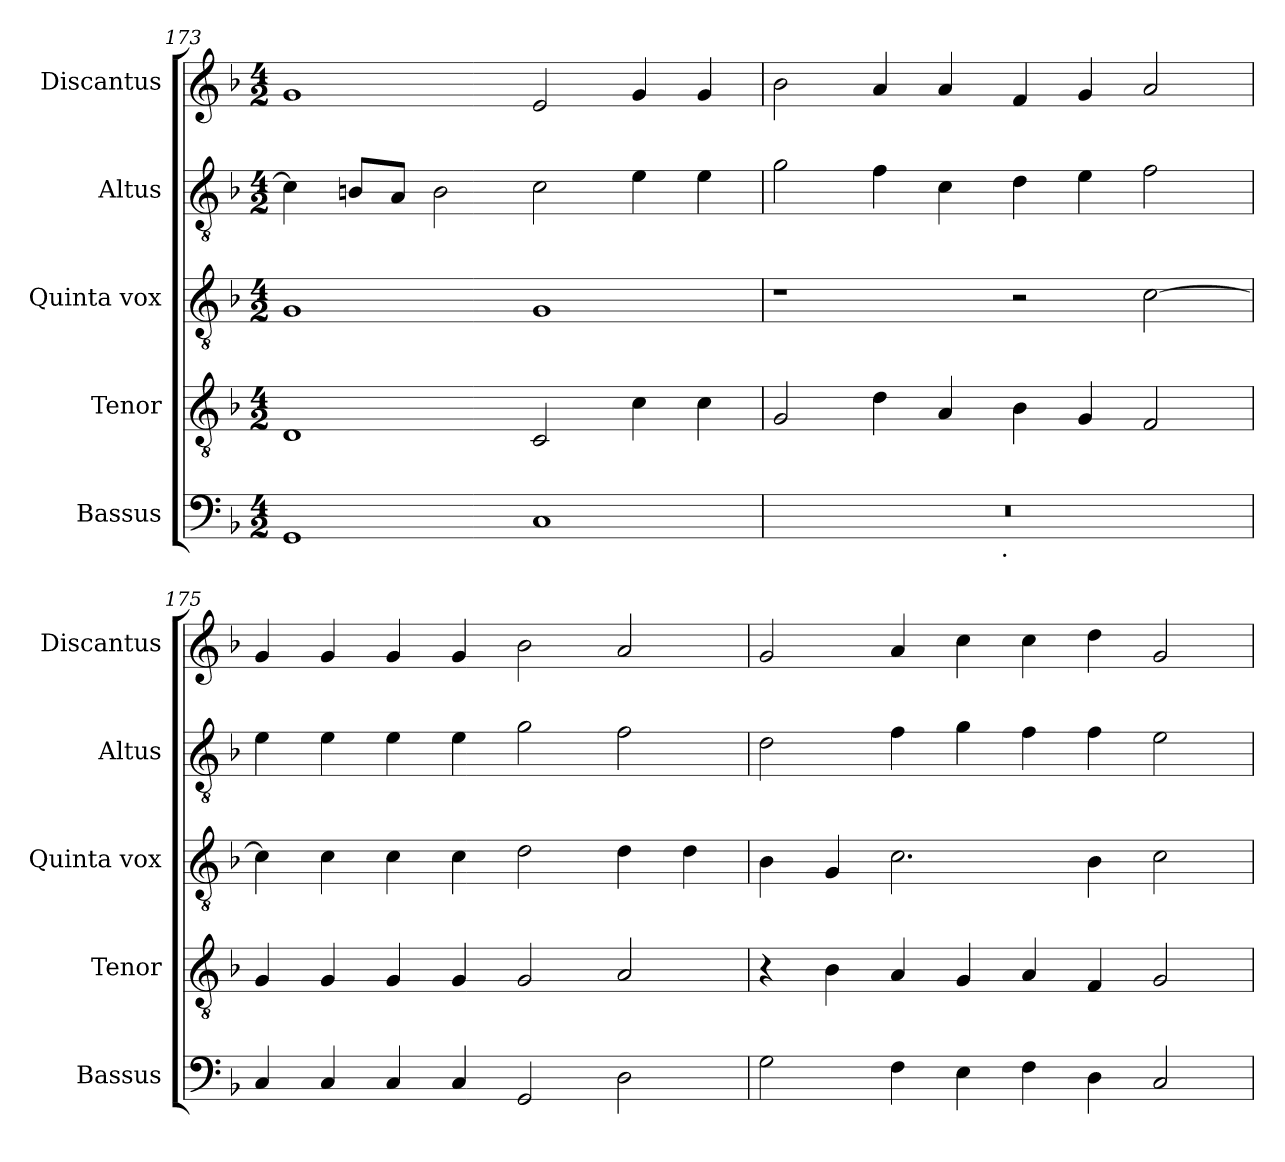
**kern	**kern	**kern	**kern	**kern
*part5	*part4	*part3	*part2	*part1
*staff5	*staff4	*staff3	*staff2	*staff1
*I"Bassus	*I"Tenor	*I"Quinta vox	*I"Altus	*I"Discantus
*I'Bassus	*I'Tenor	*I'Quinta vox	*I'Altus	*I'Discantus
*clefF4	*clefGv2	*clefGv2	*clefGv2	*clefG2
*ITrd-3c-5	*ITrd-3c-5	*	*ITrd-3c-5	*ITrd-3c-5
*k[b-e-]	*k[b-e-]	*k[b-]	*k[b-e-]	*k[b-e-]
*B-:	*B-:	*F:	*B-:	*B-:
*M4/2	*M4/2	*M4/2	*M4/2	*M4/2
=173	=173	=173	=173	=173
1C	1G	1G	4f\]	1cc
.	.	.	8en/L	.
.	.	.	8d/J	.
.	.	.	2e\	.
1F	2F/	1G	2f\	2a/
.	4f\	.	4a\	4cc/
.	4f\	.	4a\	4cc/
=174	=174	=174	=174	=174
!LO:TX:b:t=(ver. 2018-09-09) CC BY-NC 2.5	!	!	!	!
*^	*	*	*	*
0r	2ryy	2c/	1r	2cc\	2ee-\
.	4ryy	4g\	.	4b-\	4dd/
.	8...ryy	4d/	.	4f\	4dd/
!	!LO:TX:b:t=.	!	!	!	!
.	1ryy	.	.	.	.
.	.	4e-\	2r	4g\	4b-/
.	.	4c/	.	4a\	4cc/
.	.	2B-/	[>2c\	2b-\	2dd/
.	64ryy	.	.	.	.
*v	*v	*	*	*	*
=175	=175	=175	=175	=175
4F/	4c/	4c\]	4a\	4cc/
4F/	4c/	4c\	4a\	4cc/
4F/	4c/	4c\	4a\	4cc/
4F/	4c/	4c\	4a\	4cc/
2C/	2c/	2d\	2cc\	2ee-\
2G\	2d/	4d\	2b-\	2dd/
.	.	4d\	.	.
=176	=176	=176	=176	=176
2c\	4r	4B-\	2g\	2cc/
.	4e-\	4G/	.	.
4B-\	4d/	2.c\	4b-\	4dd/
4A\	4c/	.	4cc\	4ff\
4B-\	4d/	.	4b-\	4ff\
4G\	4B-/	4B-\	4b-\	4gg\
2F/	2c/	2c\	2a\	2cc/
=	=	=	=	=
*-	*-	*-	*-	*-
